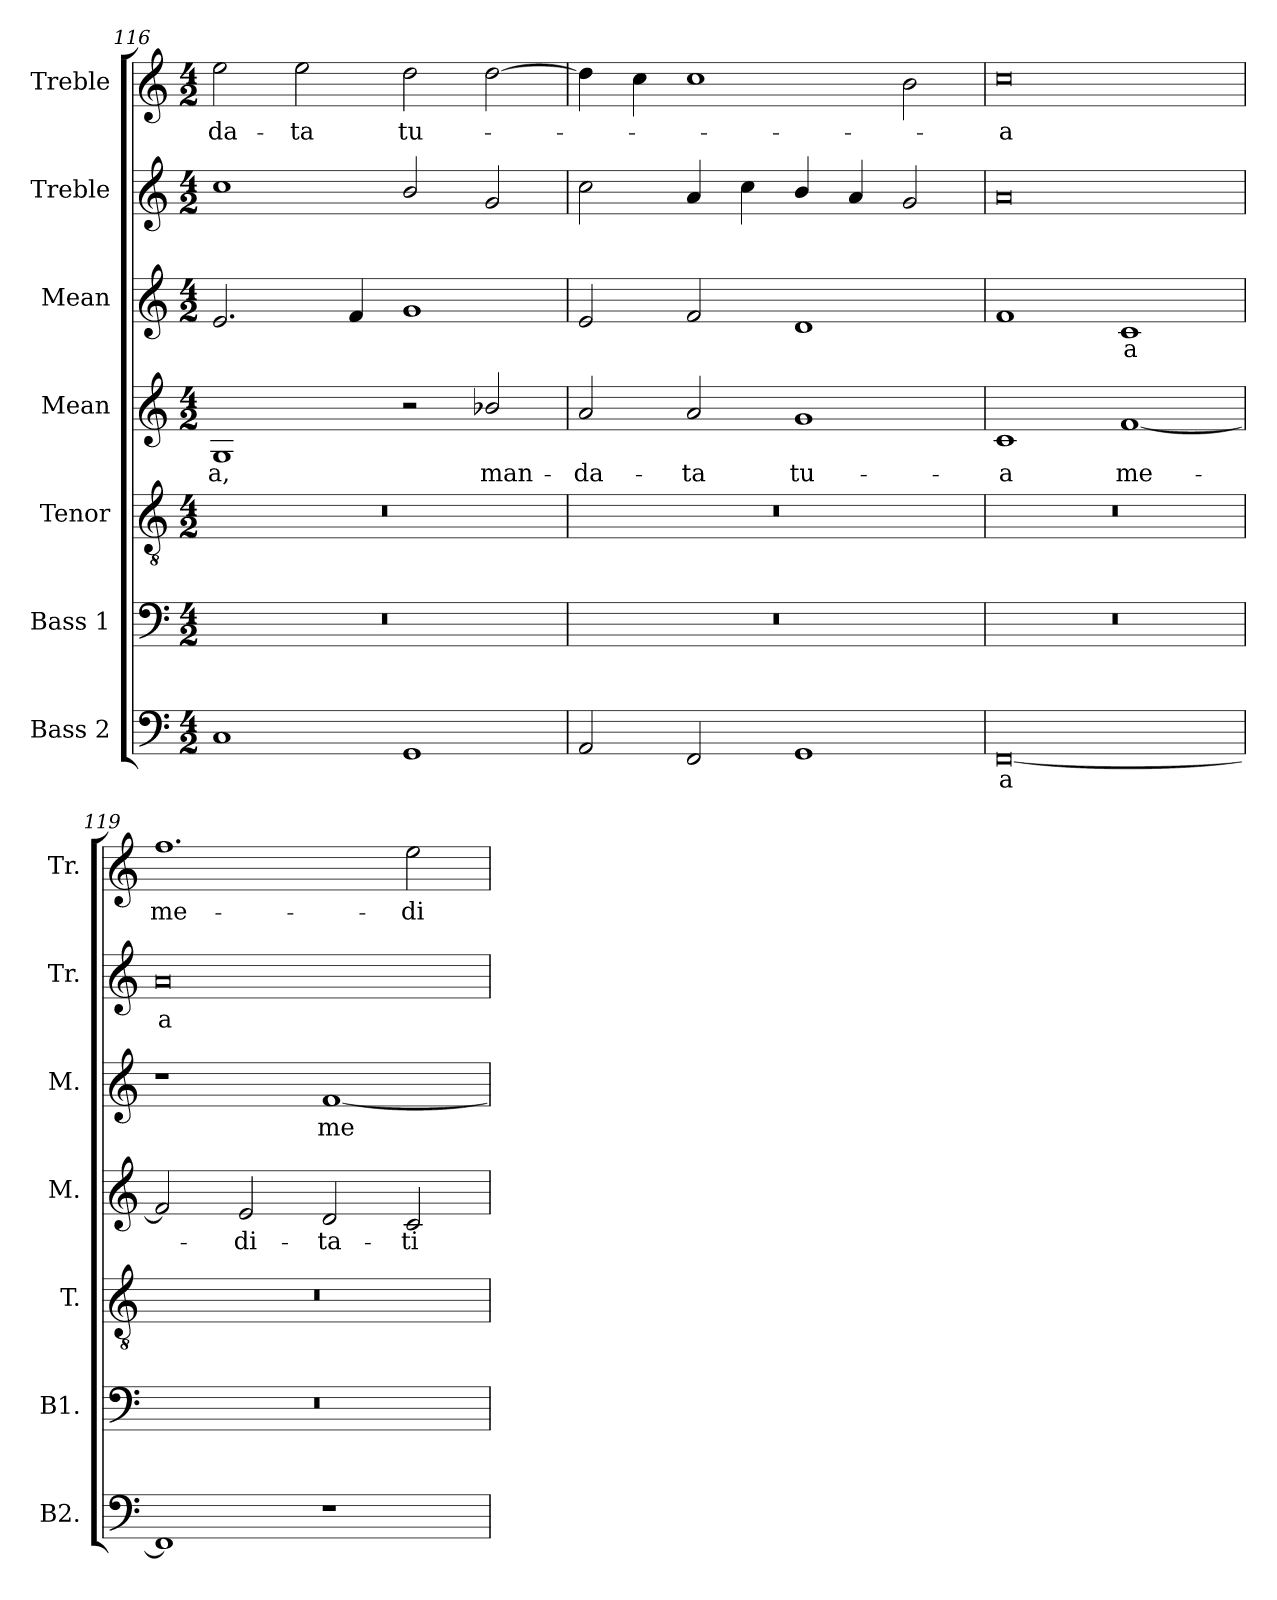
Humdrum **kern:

**kern	**text	**kern	**kern	**kern	**text	**kern	**text	**kern	**text	**kern	**text
*part7	*part7	*part6	*part5	*part4	*part4	*part3	*part3	*part2	*part2	*part1	*part1
*staff7	*staff7	*staff6	*staff5	*staff4	*staff4	*staff3	*staff3	*staff2	*staff2	*staff1	*staff1
*I"Bass 2	*	*I"Bass 1	*I"Tenor	*I"Mean	*	*I"Mean	*	*I"Treble	*	*I"Treble	*
*I'B2.	*	*I'B1.	*I'T.	*I'M.	*	*I'M.	*	*I'Tr.	*	*I'Tr.	*
*clefF4	*	*clefF4	*clefGv2	*clefG2	*	*clefG2	*	*clefG2	*	*clefG2	*
*	*	*	*ITrd7c12	*	*	*	*	*	*	*	*
*k[]	*	*k[]	*k[]	*k[]	*	*k[]	*	*k[]	*	*k[]	*
*C:	*	*C:	*C:	*C:	*	*C:	*	*C:	*	*C:	*
*M4/2	*	*M4/2	*M4/2	*M4/2	*	*M4/2	*	*M4/2	*	*M4/2	*
=116	=116	=116	=116	=116	=116	=116	=116	=116	=116	=116	=116
!	!	!LO:N:vis=1	!LO:N:vis=1	!	!	!	!	!	!	!	!
!	!	!	!	!	!LO:LY:b:color=#000000	!	!	!	!	!	!
!	!	!	!	!	!	!	!	!	!	!	!LO:LY:b:color=#000000
1Ci	.	0r	0r	1Gi	-a,	2.ei/	.	1cci	.	2eei\	-da-
!	!	!	!	!	!	!	!	!	!	!	!LO:LY:b:color=#000000
.	.	.	.	.	.	.	.	.	.	2eei\	-ta
.	.	.	.	.	.	4fi/	.	.	.	.	.
!	!	!	!	!	!	!	!	!	!	!	!LO:LY:b:color=#000000
1GGi	.	.	.	2r	.	1gi	.	2bi/	.	2ddi\	tu-
!	!	!	!	!	!LO:LY:b:color=#000000	!	!	!	!	!	!
.	.	.	.	2b-Xi/	man-	.	.	2gi/	.	[2ddi\	.
!!LO:PB:g=z
=117	=117	=117	=117	=117	=117	=117	=117	=117	=117	=117	=117
!	!	!LO:N:vis=1	!LO:N:vis=1	!	!	!	!	!	!	!	!
!	!	!	!	!	!LO:LY:b:color=#000000	!	!	!	!	!	!
2AAi/	.	0r	0r	2ai/	-da-	2ei/	.	2cci\	.	4ddi\]	.
.	.	.	.	.	.	.	.	.	.	4cci\	.
!	!	!	!	!	!LO:LY:b:color=#000000	!	!	!	!	!	!
2FFi/	.	.	.	2ai/	-ta	2fi/	.	4ai/	.	1cci	.
.	.	.	.	.	.	.	.	4cci\	.	.	.
!	!	!	!	!	!LO:LY:b:color=#000000	!	!	!	!	!	!
1GGi	.	.	.	1gi	tu-	1di	.	4bi/	.	.	.
.	.	.	.	.	.	.	.	4ai/	.	.	.
.	.	.	.	.	.	.	.	2gi/	.	2bi\	.
=118	=118	=118	=118	=118	=118	=118	=118	=118	=118	=118	=118
!	!LO:LY:b:color=#000000	!LO:N:vis=1	!LO:N:vis=1	!	!	!	!	!	!	!	!
!	!	!	!	!	!LO:LY:b:color=#000000	!	!	!	!	!	!
!	!	!	!	!	!	!	!	!	!	!	!LO:LY:b:color=#000000
[0FFi	-a	0r	0r	1ci	-a	1fi	.	0ai	.	0cci	-a
!	!	!	!	!	!LO:LY:b:color=#000000	!	!	!	!	!	!
!	!	!	!	!	!	!	!LO:LY:b:color=#000000	!	!	!	!
.	.	.	.	[1fi	me-	1ci	-a	.	.	.	.
=119	=119	=119	=119	=119	=119	=119	=119	=119	=119	=119	=119
!	!	!LO:N:vis=1	!LO:N:vis=1	!	!	!	!	!	!	!	!
!	!	!	!	!	!	!	!	!	!LO:LY:b:color=#000000	!	!
!	!	!	!	!	!	!	!	!	!	!	!LO:LY:b:color=#000000
1FFi]	.	0r	0r	2fi/]	.	1r	.	0ai	-a	1.ffi	me-
!	!	!	!	!	!LO:LY:b:color=#000000	!	!	!	!	!	!
.	.	.	.	2ei/	-di-	.	.	.	.	.	.
!	!	!	!	!	!LO:LY:b:color=#000000	!	!	!	!	!	!
!	!	!	!	!	!	!	!LO:LY:b:color=#000000	!	!	!	!
1r	.	.	.	2di/	-ta-	[1fi	me-	.	.	.	.
!	!	!	!	!	!LO:LY:b:color=#000000	!	!	!	!	!	!
!	!	!	!	!	!	!	!	!	!	!	!LO:LY:b:color=#000000
.	.	.	.	2ci/	-ti-	.	.	.	.	2eei\	-di-
=	=	=	=	=	=	=	=	=	=	=	=
*-	*-	*-	*-	*-	*-	*-	*-	*-	*-	*-	*-
